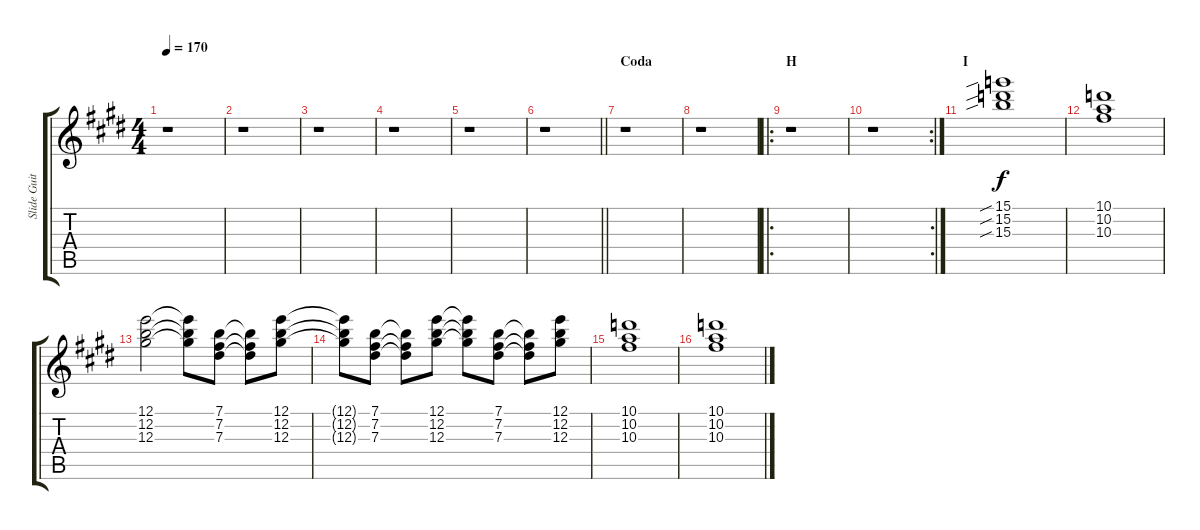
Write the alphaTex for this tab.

\track ("Slide Guitar II [Slide In E Tuning]" "Slide Guit") {instrument distortionguitar}
\staff {score tabs}
\tuning (E4 B3 Ab3 E3 B2 E2) {hide}
\ts (4 4)
\tempo 170
\clef g2
\ks e
r.1{dy f} |
r.1 |
r.1 |
r.1 |
r.1 |
\barLineRight lightlight
r.1 |
\section ("" "Coda")
r.1 |
r.1 |
\ro
\section ("" "H")
r.1 |
\rc 2
r.1 |
\section ("" "I")
(15.1{sib} 15.2{sib} 15.3{sib}).1 |
(10.1 10.2 10.3).1 |
(12.1 12.2 12.3).2 (12.1{t} 12.2{t} 12.3{t}).8 (7.1 7.2 7.3).8 (7.1{t} 7.2{t} 7.3{t}).8 (12.1 12.2 12.3).8 |
(12.1{t} 12.2{t} 12.3{t}).8 (7.1 7.2 7.3).8 (7.1{t} 7.2{t} 7.3{t}).8 (12.1 12.2 12.3).8 (12.1{t} 12.2{t} 12.3{t}).8 (7.1 7.2 7.3).8 (7.1{t} 7.2{t} 7.3{t}).8 (12.1 12.2 12.3).8 |
(10.1 10.2 10.3).1 |
(10.1 10.2 10.3).1
